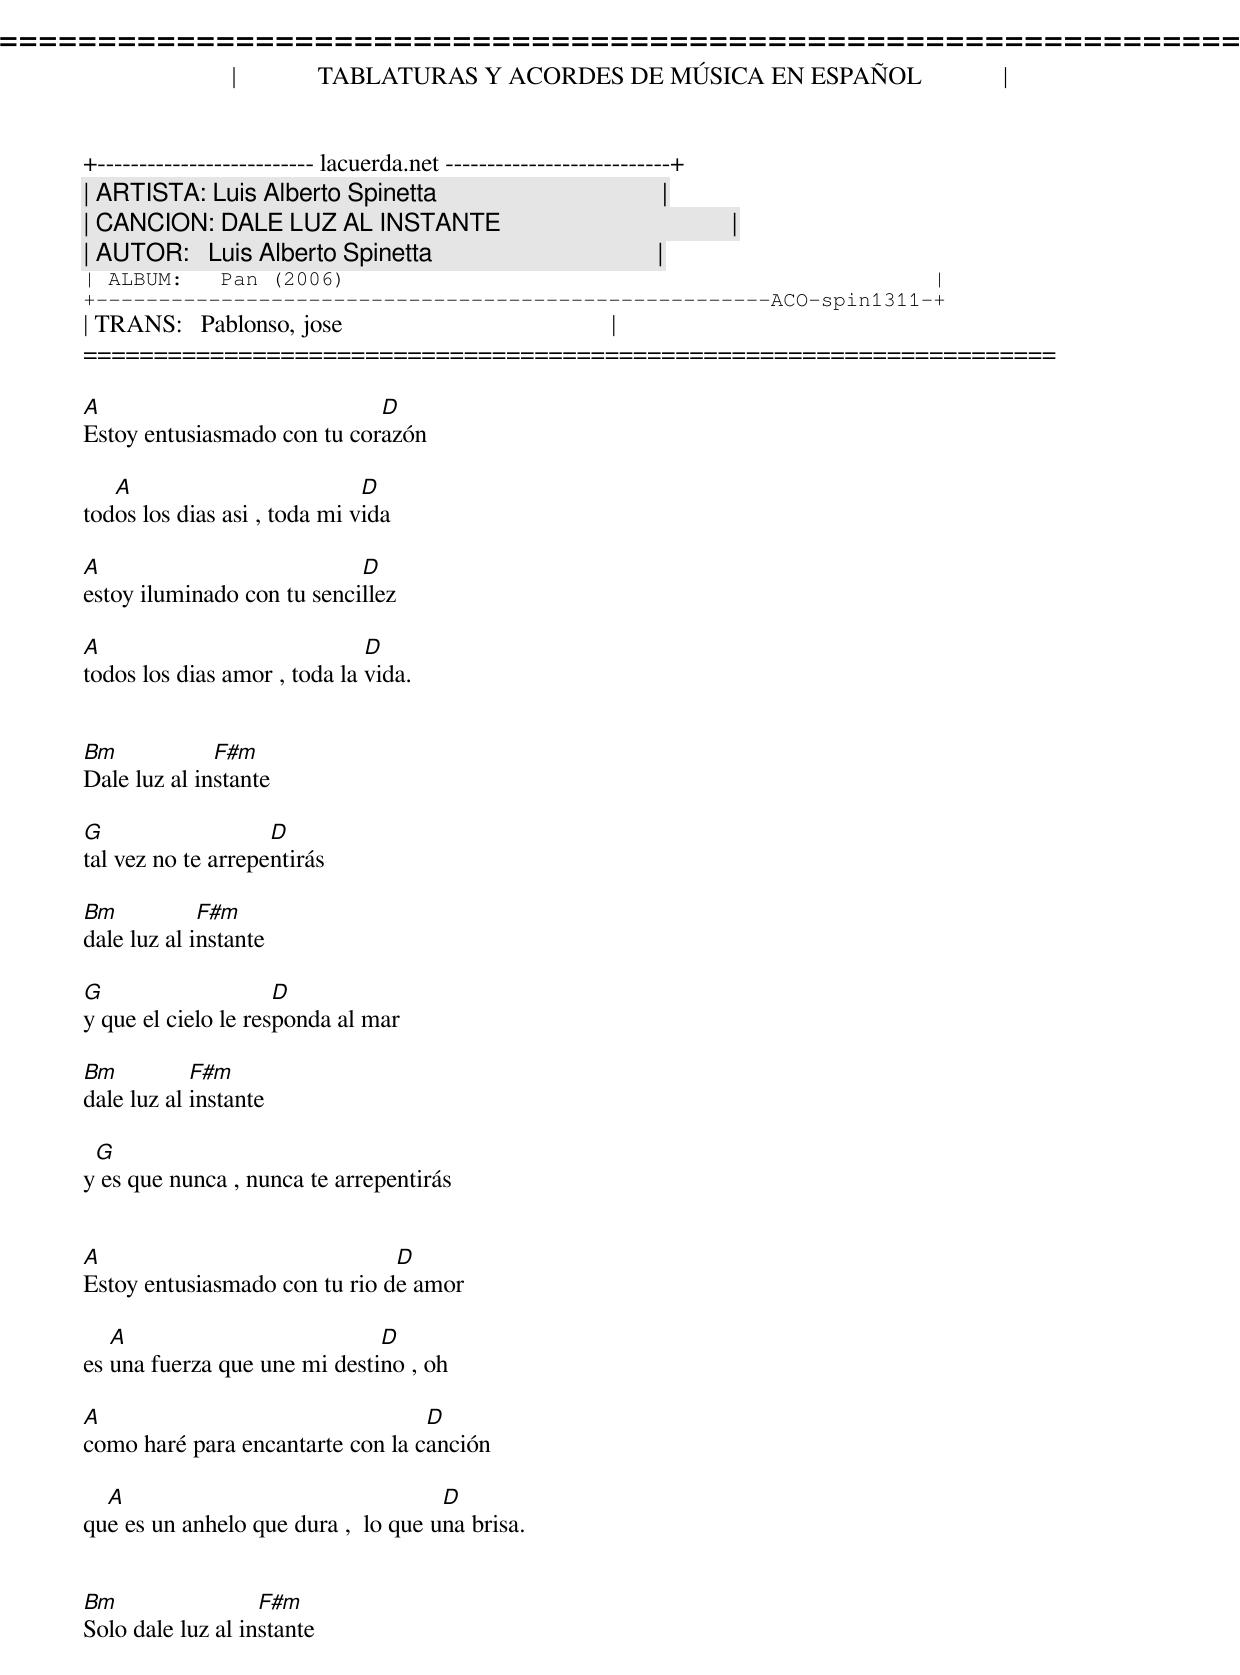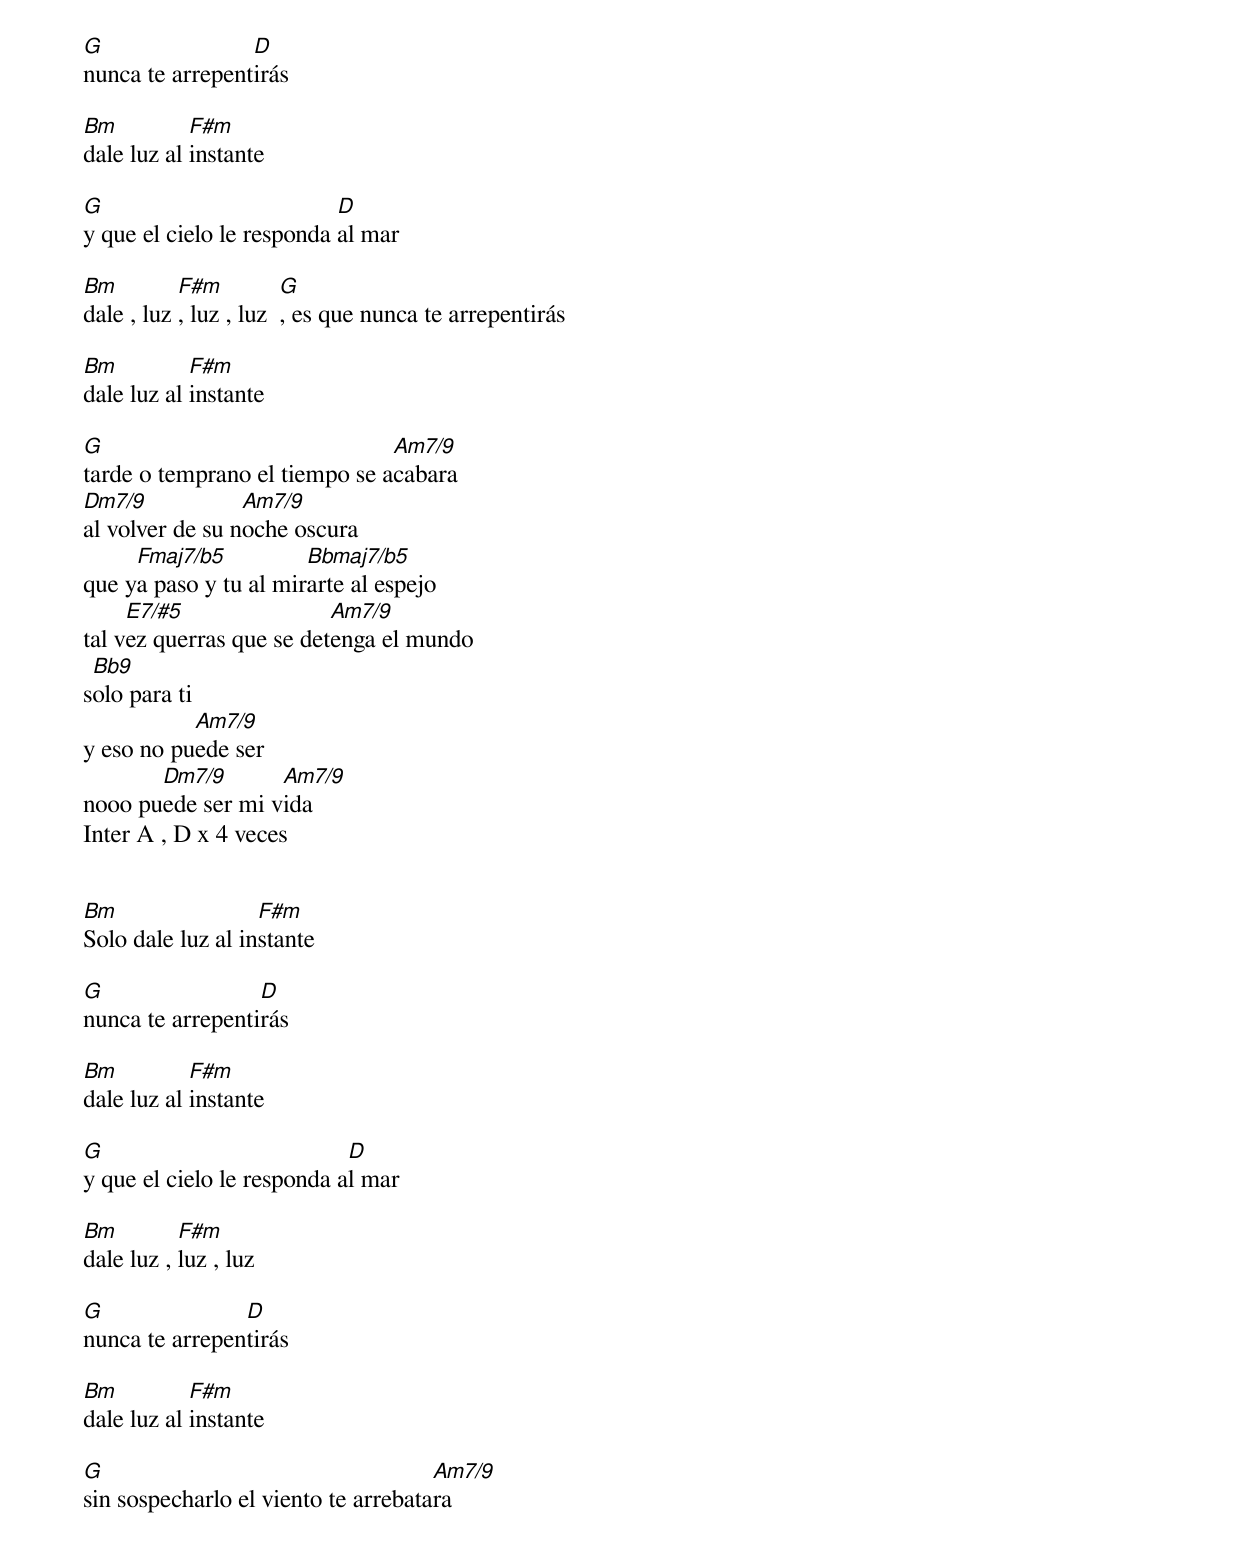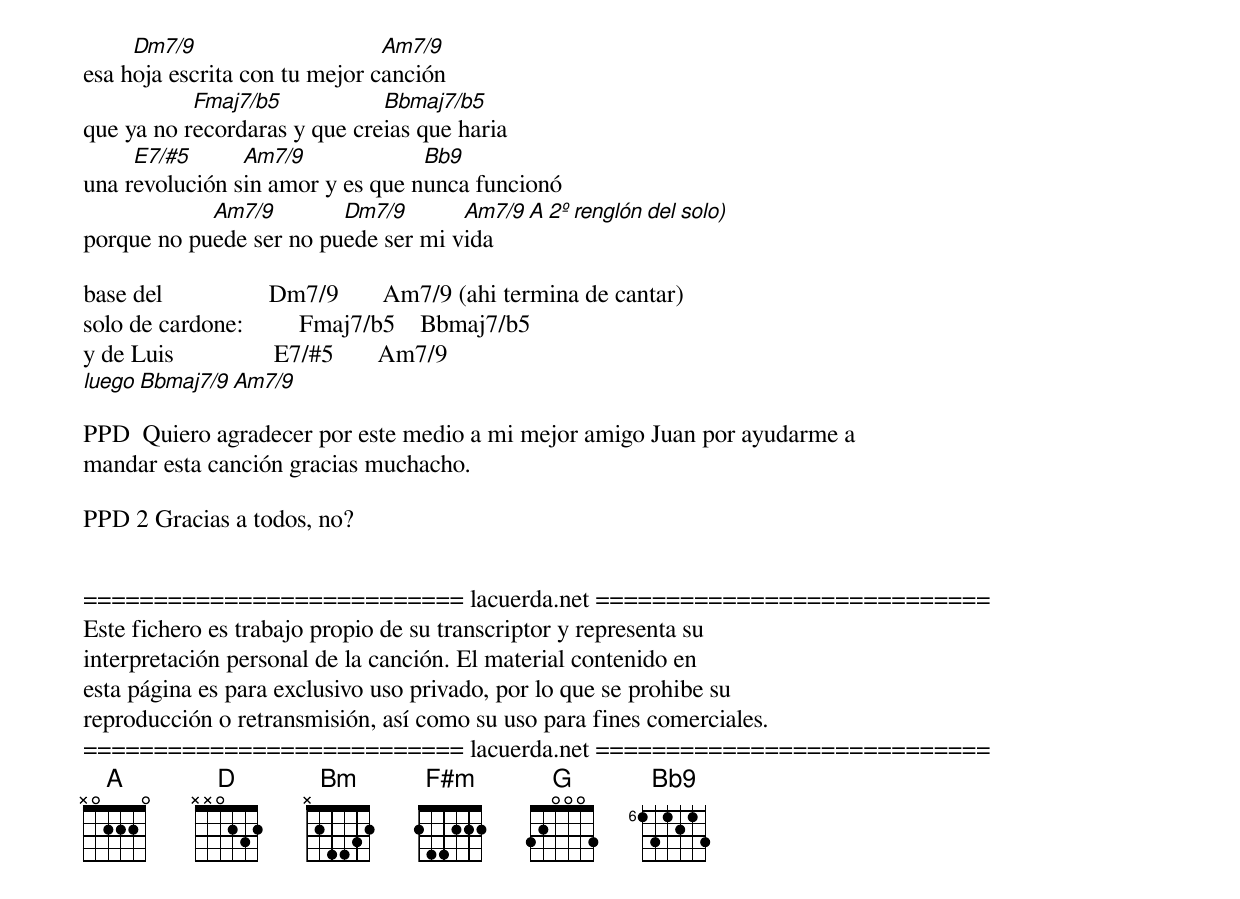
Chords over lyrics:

=====================================================================
|             TABLATURAS Y ACORDES DE MÚSICA EN ESPAÑOL             |
+-------------------------- lacuerda.net ---------------------------+
| ARTISTA: Luis Alberto Spinetta                                    |
| CANCION: DALE LUZ AL INSTANTE                                     |
| AUTOR:   Luis Alberto Spinetta                                    |
| ALBUM:   Pan (2006)                                               |
+------------------------------------------------------ACO-spin1311-+
| TRANS:   Pablonso, jose                                           |
=====================================================================

A                            D
Estoy entusiasmado con tu corazón

   A                          D
todos los dias asi , toda mi vida

A                           D
estoy iluminado con tu sencillez

A                             D
todos los dias amor , toda la vida.


Bm            F#m
Dale luz al instante

G                   D
tal vez no te arrepentirás

Bm           F#m
dale luz al instante

G                    D
y que el cielo le responda al mar

Bm          F#m
dale luz al instante

 G
y es que nunca , nunca te arrepentirás


A                              D
Estoy entusiasmado con tu rio de amor

   A                          D
es una fuerza que une mi destino , oh

A                                 D
como haré para encantarte con la canción

  A                                  D
que es un anhelo que dura ,  lo que una brisa.


Bm                 F#m
Solo dale luz al instante

G                D
nunca te arrepentirás

Bm          F#m
dale luz al instante

G                          D
y que el cielo le responda al mar

Bm         F#m          G
dale , luz , luz , luz  , es que nunca te arrepentirás

Bm          F#m
dale luz al instante

G                              Am7/9
tarde o temprano el tiempo se acabara
Dm7/9            Am7/9
al volver de su noche oscura
     Fmaj7/b5          Bbmaj7/b5
que ya paso y tu al mirarte al espejo
     E7/#5                Am7/9
tal vez querras que se detenga el mundo
 Bb9
solo para ti
           Am7/9
y eso no puede ser
       Dm7/9       Am7/9
nooo puede ser mi vida
Inter A , D x 4 veces


Bm                 F#m
Solo dale luz al instante

G                 D
nunca te arrepentirás

Bm          F#m
dale luz al instante

G                           D
y que el cielo le responda al mar

Bm         F#m
dale luz , luz , luz

G               D
nunca te arrepentirás

Bm          F#m
dale luz al instante

G                                    Am7/9
sin sospecharlo el viento te arrebatara
     Dm7/9                     Am7/9
esa hoja escrita con tu mejor canción
           Fmaj7/b5           Bbmaj7/b5
que ya no recordaras y que creias que haria
     E7/#5      Am7/9             Bb9
una revolución sin amor y es que nunca funcionó
            Am7/9        Dm7/9       Am7/9 A 2º renglón del solo)
porque no puede ser no puede ser mi vida

base del                 Dm7/9       Am7/9 (ahi termina de cantar)
solo de cardone:         Fmaj7/b5    Bbmaj7/b5
y de Luis                E7/#5       Am7/9
luego                    Bbmaj7/9    Am7/9

PPD  Quiero agradecer por este medio a mi mejor amigo Juan por ayudarme a
mandar esta canción gracias muchacho.

PPD 2 Gracias a todos, no?


=========================== lacuerda.net ============================
Este fichero es trabajo propio de su transcriptor y representa su
interpretación personal de la canción. El material contenido en
esta página es para exclusivo uso privado, por lo que se prohibe su
reproducción o retransmisión, así como su uso para fines comerciales.
=========================== lacuerda.net ============================
